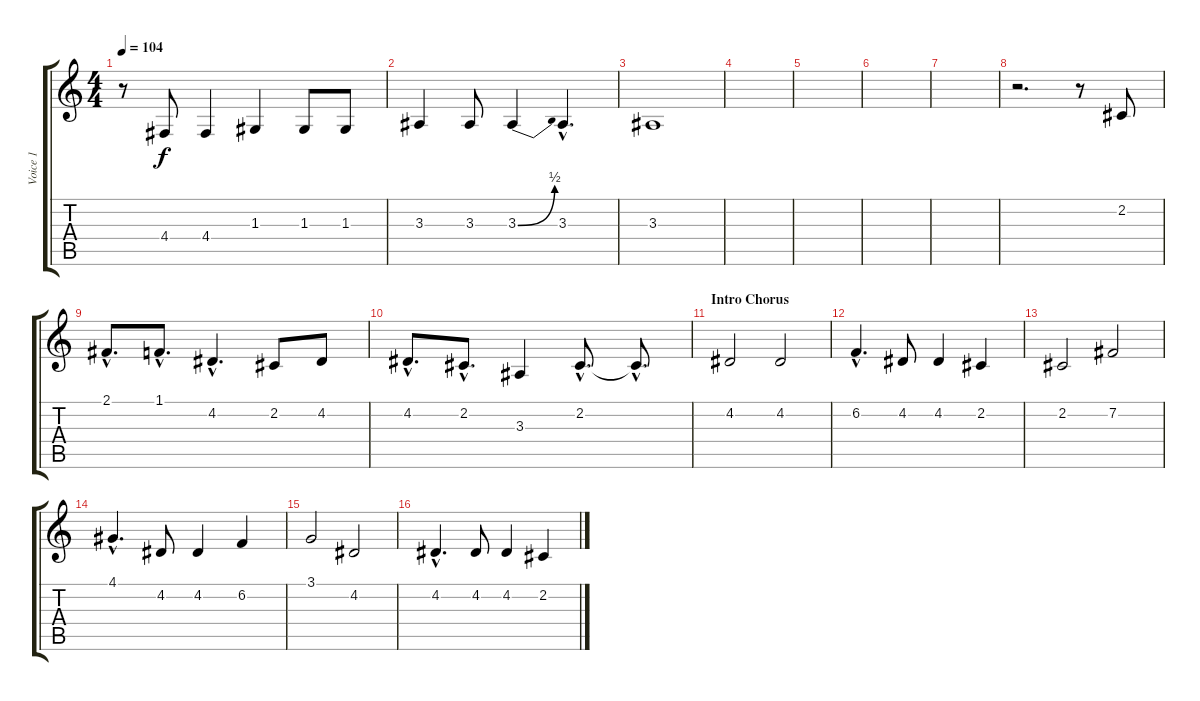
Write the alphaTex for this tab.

\track ("Voice 1" "Voice 1") {instrument cello}
\staff {score tabs}
\tuning (E4 B3 G3 D3 A2 E2) {hide}
\ts (4 4)
\tempo 104
\clef g2
\ks c
r.8{dy f} 4.4.8 4.4.4 1.3.4 1.3.8 1.3.8 |
3.3.4 3.3.8 3.3{be (bend 0 0 60 2)}.4 3.3{hac}.4{d} |
3.3.1 |
|
|
|
|
r.2{d} r.8 2.2.8 |
2.1{hac}.8{d} 1.1{hac}.8{d} 4.2{hac}.4{d} 2.2.8 4.2.8 |
4.2{hac}.8{d} 2.2{hac}.8{d} 3.3.4 2.2{hac}.8{d} 2.2{hac t}.8{d} |
\section ("" "Intro Chorus")
4.2.2 4.2.2 |
6.2{hac}.4{d} 4.2.8 4.2.4 2.2.4 |
2.2.2 7.2.2 |
4.1{hac}.4{d} 4.2.8 4.2.4 6.2.4 |
3.1.2 4.2.2 |
4.2{hac}.4{d} 4.2.8 4.2.4 2.2.4
